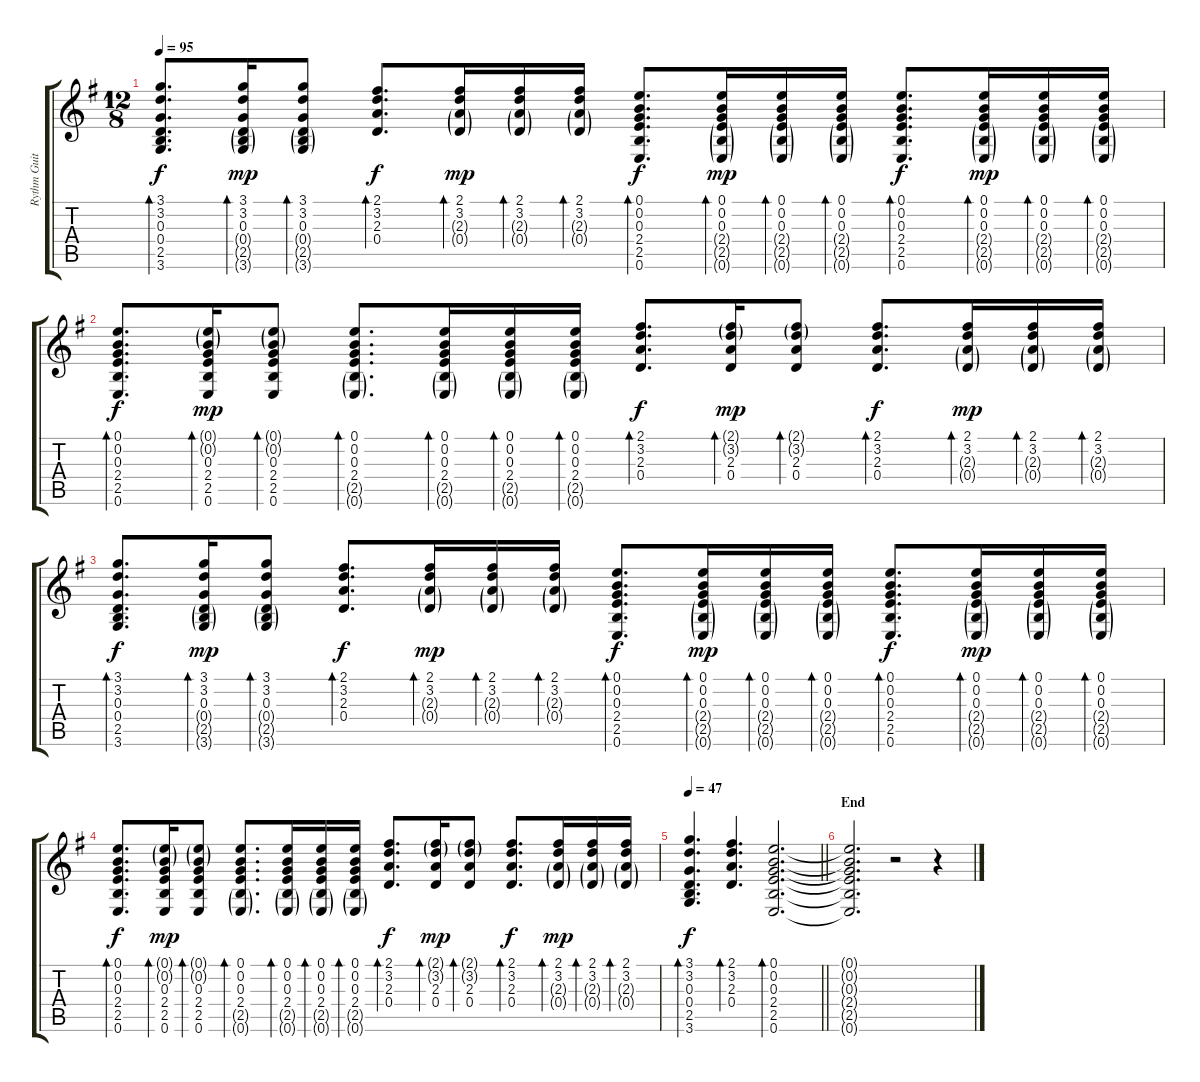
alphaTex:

\track ("Rythm Guitar" "Rythm Guit") {instrument acousticguitarsteel}
\staff {score tabs}
\tuning (E4 B3 G3 D3 A2 E2) {hide}
\ts (12 8)
\tempo 95
\clef g2
\ks eminor
(3.1 3.2 0.3 0.4 2.5 3.6).8{d bd 30 dy f} (3.1 3.2 0.3 0.4{g} 2.5{g} 3.6{g}).16{bd 30 dy mp} (3.1 3.2 0.3 0.4{g} 2.5{g} 3.6{g}).8{bd 30} (2.1 3.2 2.3 0.4).8{d bd 30 dy f} (2.1 3.2 2.3{g} 0.4{g}).16{bd 30 dy mp} (2.1 3.2 2.3{g} 0.4{g}).16{bd 30} (2.1 3.2 2.3{g} 0.4{g}).16{bd 30} (0.1 0.2 0.3 2.4 2.5 0.6).8{d bd 30 dy f} (0.1 0.2 0.3 2.4{g} 2.5{g} 0.6{g}).16{bd 30 dy mp} (0.1 0.2 0.3 2.4{g} 2.5{g} 0.6{g}).16{bd 30} (0.1 0.2 0.3 2.4{g} 2.5{g} 0.6{g}).16{bd 30} (0.1 0.2 0.3 2.4 2.5 0.6).8{d bd 30 dy f} (0.1 0.2 0.3 2.4{g} 2.5{g} 0.6{g}).16{bd 30 dy mp} (0.1 0.2 0.3 2.4{g} 2.5{g} 0.6{g}).16{bd 30} (0.1 0.2 0.3 2.4{g} 2.5{g} 0.6{g}).16{bd 30} |
(0.1 0.2 0.3 2.4 2.5 0.6).8{d bd 30 dy f} (0.1{g} 0.2{g} 0.3 2.4 2.5 0.6).16{bd 30 dy mp} (0.1{g} 0.2{g} 0.3 2.4 2.5 0.6).8{bd 30} (0.1 0.2 0.3 2.4 2.5{g} 0.6{g}).8{d bd 30} (0.1 0.2 0.3 2.4 2.5{g} 0.6{g}).16{bd 30} (0.1 0.2 0.3 2.4 2.5{g} 0.6{g}).16{bd 30} (0.1 0.2 0.3 2.4 2.5{g} 0.6{g}).16{bd 30} (2.1 3.2 2.3 0.4).8{d bd 30 dy f} (2.1{g} 3.2{g} 2.3 0.4).16{bd 30 dy mp} (2.1{g} 3.2{g} 2.3 0.4).8{bd 30} (2.1 3.2 2.3 0.4).8{d bd 30 dy f} (2.1 3.2 2.3{g} 0.4{g}).16{bd 30 dy mp} (2.1 3.2 2.3{g} 0.4{g}).16{bd 30} (2.1 3.2 2.3{g} 0.4{g}).16{bd 30} |
(3.1 3.2 0.3 0.4 2.5 3.6).8{d bd 30 dy f} (3.1 3.2 0.3 0.4{g} 2.5{g} 3.6{g}).16{bd 30 dy mp} (3.1 3.2 0.3 0.4{g} 2.5{g} 3.6{g}).8{bd 30} (2.1 3.2 2.3 0.4).8{d bd 30 dy f} (2.1 3.2 2.3{g} 0.4{g}).16{bd 30 dy mp} (2.1 3.2 2.3{g} 0.4{g}).16{bd 30} (2.1 3.2 2.3{g} 0.4{g}).16{bd 30} (0.1 0.2 0.3 2.4 2.5 0.6).8{d bd 30 dy f} (0.1 0.2 0.3 2.4{g} 2.5{g} 0.6{g}).16{bd 30 dy mp} (0.1 0.2 0.3 2.4{g} 2.5{g} 0.6{g}).16{bd 30} (0.1 0.2 0.3 2.4{g} 2.5{g} 0.6{g}).16{bd 30} (0.1 0.2 0.3 2.4 2.5 0.6).8{d bd 30 dy f} (0.1 0.2 0.3 2.4{g} 2.5{g} 0.6{g}).16{bd 30 dy mp} (0.1 0.2 0.3 2.4{g} 2.5{g} 0.6{g}).16{bd 30} (0.1 0.2 0.3 2.4{g} 2.5{g} 0.6{g}).16{bd 30} |
(0.1 0.2 0.3 2.4 2.5 0.6).8{d bd 30 dy f} (0.1{g} 0.2{g} 0.3 2.4 2.5 0.6).16{bd 30 dy mp} (0.1{g} 0.2{g} 0.3 2.4 2.5 0.6).8{bd 30} (0.1 0.2 0.3 2.4 2.5{g} 0.6{g}).8{d bd 30} (0.1 0.2 0.3 2.4 2.5{g} 0.6{g}).16{bd 30} (0.1 0.2 0.3 2.4 2.5{g} 0.6{g}).16{bd 30} (0.1 0.2 0.3 2.4 2.5{g} 0.6{g}).16{bd 30} (2.1 3.2 2.3 0.4).8{d bd 30 dy f} (2.1{g} 3.2{g} 2.3 0.4).16{bd 30 dy mp} (2.1{g} 3.2{g} 2.3 0.4).8{bd 30} (2.1 3.2 2.3 0.4).8{d bd 30 dy f} (2.1 3.2 2.3{g} 0.4{g}).16{bd 30 dy mp} (2.1 3.2 2.3{g} 0.4{g}).16{bd 30} (2.1 3.2 2.3{g} 0.4{g}).16{bd 30} |
\tempo 47
\barLineRight lightlight
(3.1 3.2 0.3 0.4 2.5 3.6).4{d bd 30 dy f} (2.1 3.2 2.3 0.4).4{d bd 30} (0.1 0.2 0.3 2.4 2.5 0.6).2{d bd 30} |
\section ("" "End")
(0.1{t} 0.2{t} 0.3{t} 2.4{t} 2.5{t} 0.6{t}).2{d} r.2 r.4
